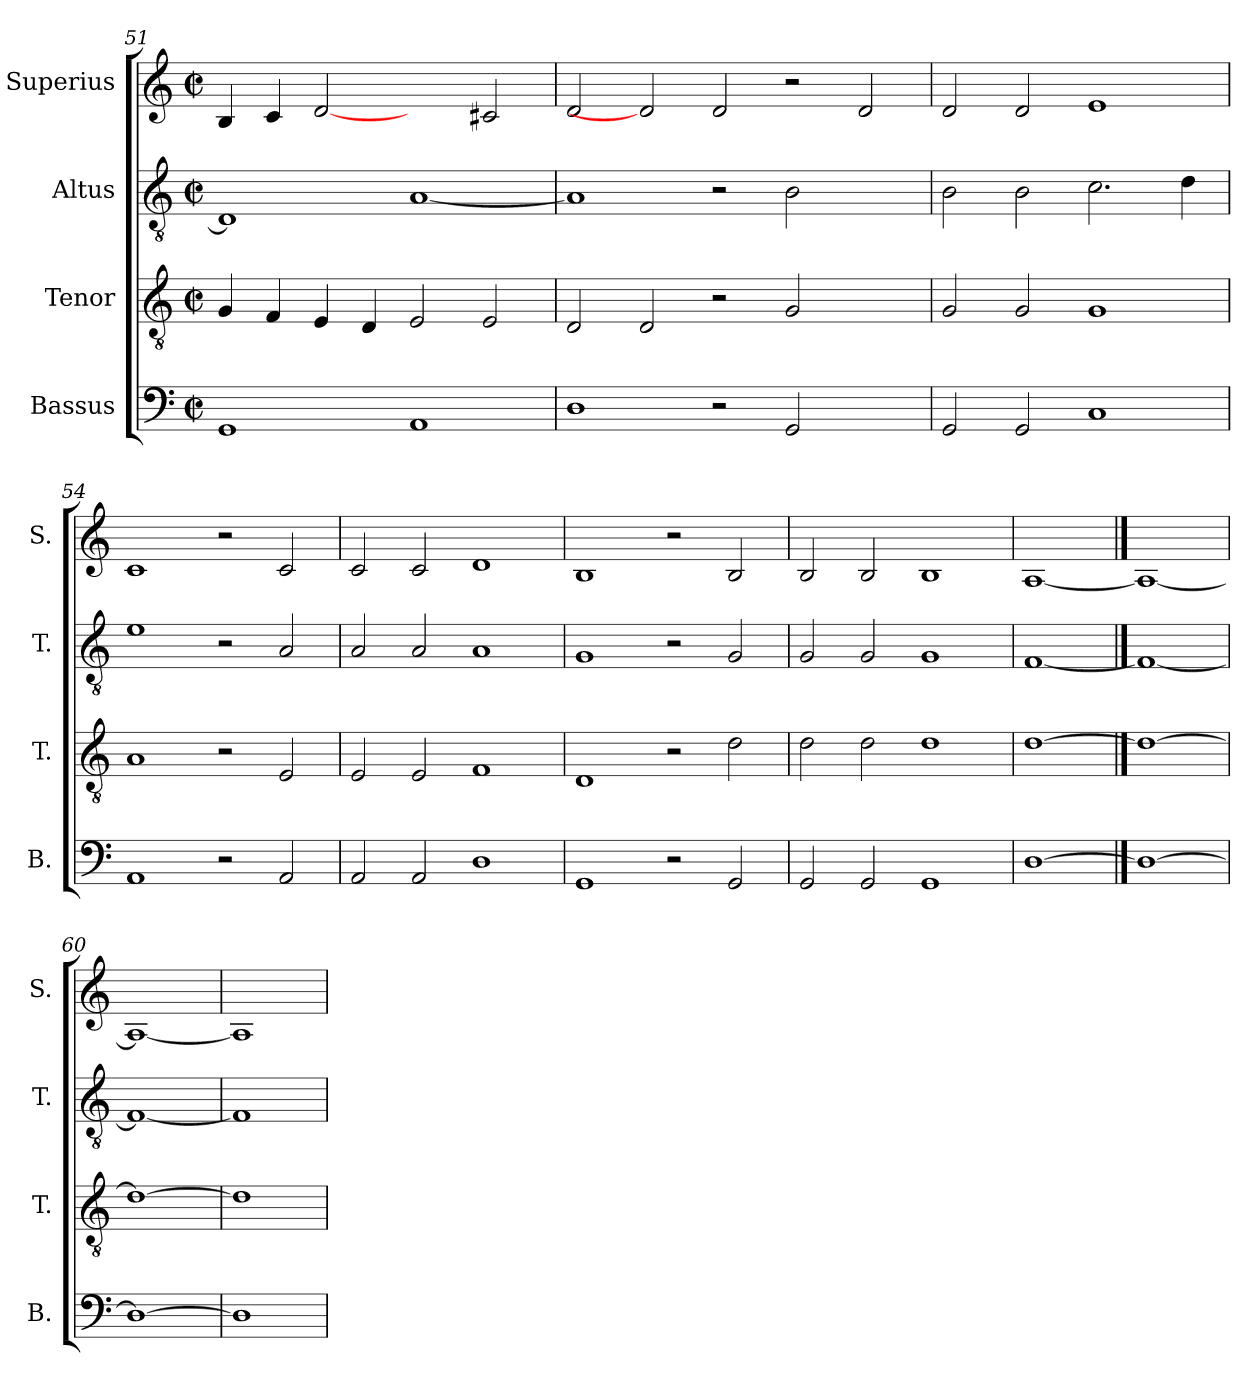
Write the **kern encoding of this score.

**kern	**kern	**kern	**kern
*part4	*part3	*part2	*part1
*staff4	*staff3	*staff2	*staff1
*I"Bassus	*I"Tenor	*I"Altus	*I"Superius
*I'B.	*I'T.	*I'T.	*I'S.
*clefF4	*clefGv2	*clefGv2	*clefG2
*	*ITrd7c12	*ITrd7c12	*
*k[]	*k[]	*k[]	*k[]
*C:	*C:	*C:	*C:
*M2/2	*M2/2	*M2/2	*M2/2
*met(c|)	*met(c|)	*met(c|)	*met(c|)
=51	=51	=51	=51
1GGi	4GGi/	1DDi]	4Bi/
.	4FFi/	.	4ci/
.	4EEi/	.	[2di
.	4DDi/	.	.
1AAi	2EEi/	[<1AAi	2ryy
.	2EEi/	.	2c#Xi/
=52	=52	=52	=52
1Di	2DDi/	1AAi]	2di/
.	2DDi/	.	2di]
2r	2r	2r	2di/
2GGi/	2GGi/	2BBi\	2r
2ryy	2ryy	2ryy	2di/
=53	=53	=53	=53
2GGi/	2GGi/	2BBi\	2di/
2GGi/	2GGi/	2BBi\	2di/
1Ci	1GGi	2.Ci\	1ei
.	.	4Di\	.
!!LO:LB:g=z
=54	=54	=54	=54
1AAi	1AAi	1Ei	1ci
2r	2r	2r	2r
2AAi/	2EEi/	2AAi/	2ci/
=55	=55	=55	=55
2AAi/	2EEi/	2AAi/	2ci/
2AAi/	2EEi/	2AAi/	2ci/
1Di	1FFi	1AAi	1di
=56	=56	=56	=56
1GGi	1DDi	1GGi	1Bi
2r	2r	2r	2r
2GGi/	2Di\	2GGi/	2Bi/
=57	=57	=57	=57
2GGi/	2Di\	2GGi/	2Bi/
2GGi/	2Di\	2GGi/	2Bi/
1GGi	1Di	1GGi	1Bi
=58	=58	=58	=58
[1Di	[1Di	[1FFi	[1Ai
==59	==59	==59	==59
1Di_	1Di_	1FFi_	1Ai_
=60	=60	=60	=60
1Di_	1Di_	1FFi_	1Ai_
=61	=61	=61	=61
1Di]	1Di]	1FFi]	1Ai]
=	=	=	=
*-	*-	*-	*-
